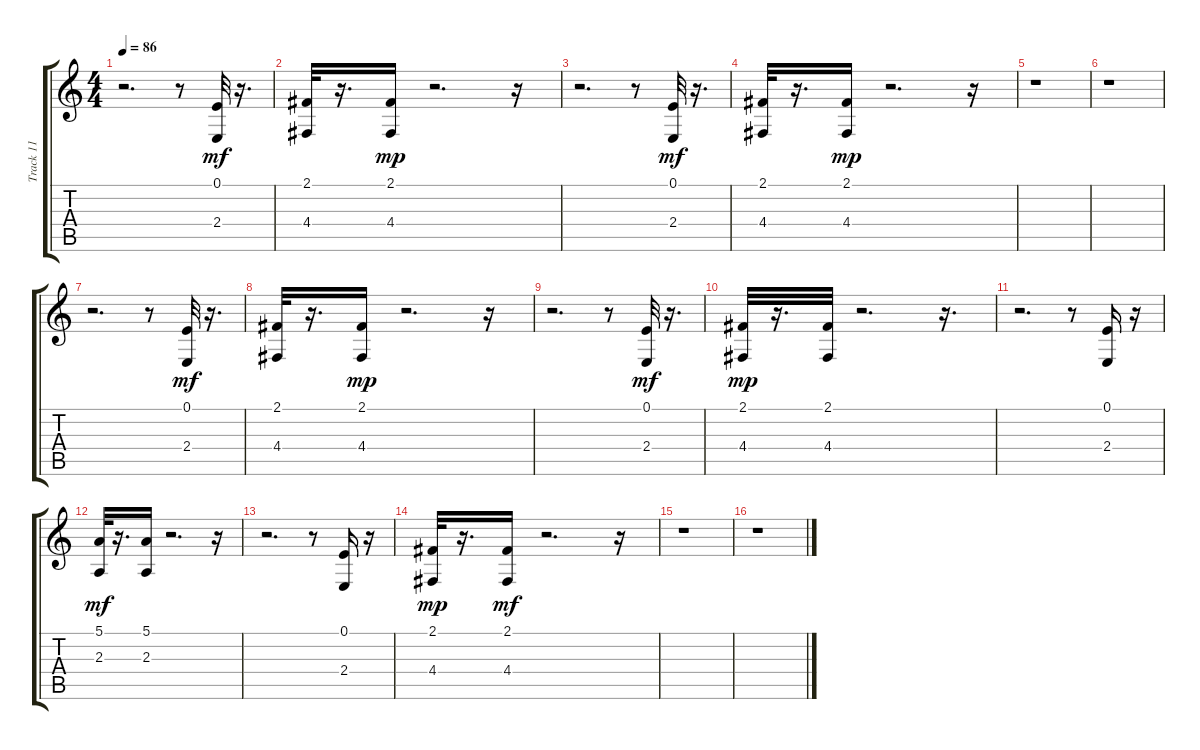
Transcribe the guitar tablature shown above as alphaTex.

\track ("Track 11" "Track 11") {instrument xylophone}
\staff {score tabs}
\tuning (E4 B3 G3 D3 A2 E2) {hide}
\ts (4 4)
\tempo 86
\clef g2
\ks c
r.2{d dy mp} r.8 (0.1 2.4).32{dy mf} r.16{d} |
(2.1 4.4).32 r.16{d} (2.1 4.4).16{dy mp} r.2{d} r.16 |
r.2{d} r.8 (0.1 2.4).32{dy mf} r.16{d} |
(2.1 4.4).32 r.16{d} (2.1 4.4).16{dy mp} r.2{d} r.16 |
r.1 |
r.1 |
r.2{d} r.8 (0.1 2.4).32{dy mf} r.16{d} |
(2.1 4.4).32 r.16{d} (2.1 4.4).16{dy mp} r.2{d} r.16 |
r.2{d} r.8 (0.1 2.4).32{dy mf} r.16{d} |
(2.1 4.4).32{dy mp} r.16{d} (2.1 4.4).32 r.2{d} r.16{d} |
r.2{d} r.8 (0.1 2.4).16 r.16 |
(5.1 2.3).32{dy mf} r.16{d} (5.1 2.3).16 r.2{d} r.16 |
r.2{d} r.8 (0.1 2.4).16 r.16 |
(2.1 4.4).32{dy mp} r.16{d} (2.1 4.4).16{dy mf} r.2{d} r.16 |
r.1 |
r.1
